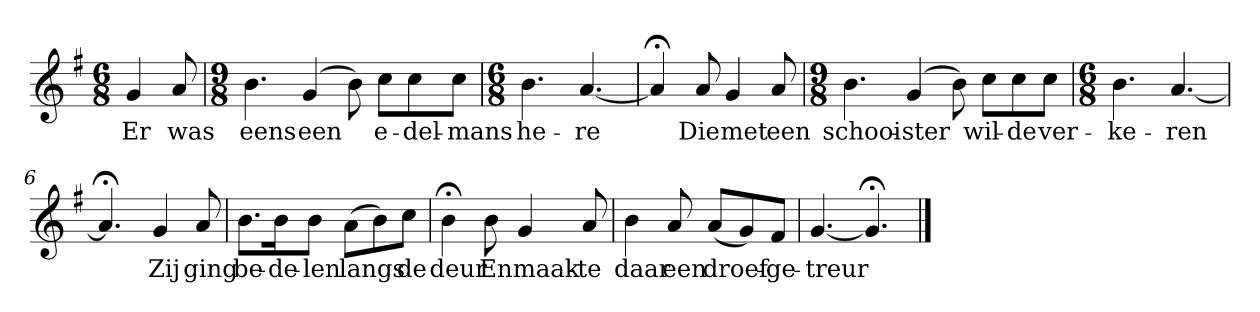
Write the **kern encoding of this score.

**kern	**text
*part1	*part1
*staff1	*staff1
*k[f#]	*
*G:	*
*M6/8	*
*MM120	*
=	=
4g	Er
8a	was
=1	=1
*M9/8	*
4.b	eens
(4g	een
8b)	.
8ccL	e-
8cc	-del-
8ccJ	-mans
=2	=2
*M6/8	*
4.b	he-
[4.a	-re
=3	=3
4a;<]	.
8a	Die
4g	met
8a	een
=4	=4
*M9/8	*
4.b	schooi-
(4g	-ster
8b)	.
8ccL	wil-
8cc	-de
8ccJ	ver-
=5	=5
*M6/8	*
4.b	-ke-
[4.a	-ren
=6	=6
4.a;<]	.
4g	Zij
8a	ging
=7	=7
8.bL	be-
16bK	-de-
8bJ	-len
(8aL	langs
8b)	.
8ccJ	de
=8	=8
4b;<	deur
8b	En
4g	maak-
8a	-te
=9	=9
4b	daar
8a	een
(8aL	droef-
8g)	.
8f#J	-ge-
=10	=10
[4.g	-treur
4.g;<]	.
==	==
*-	*-
